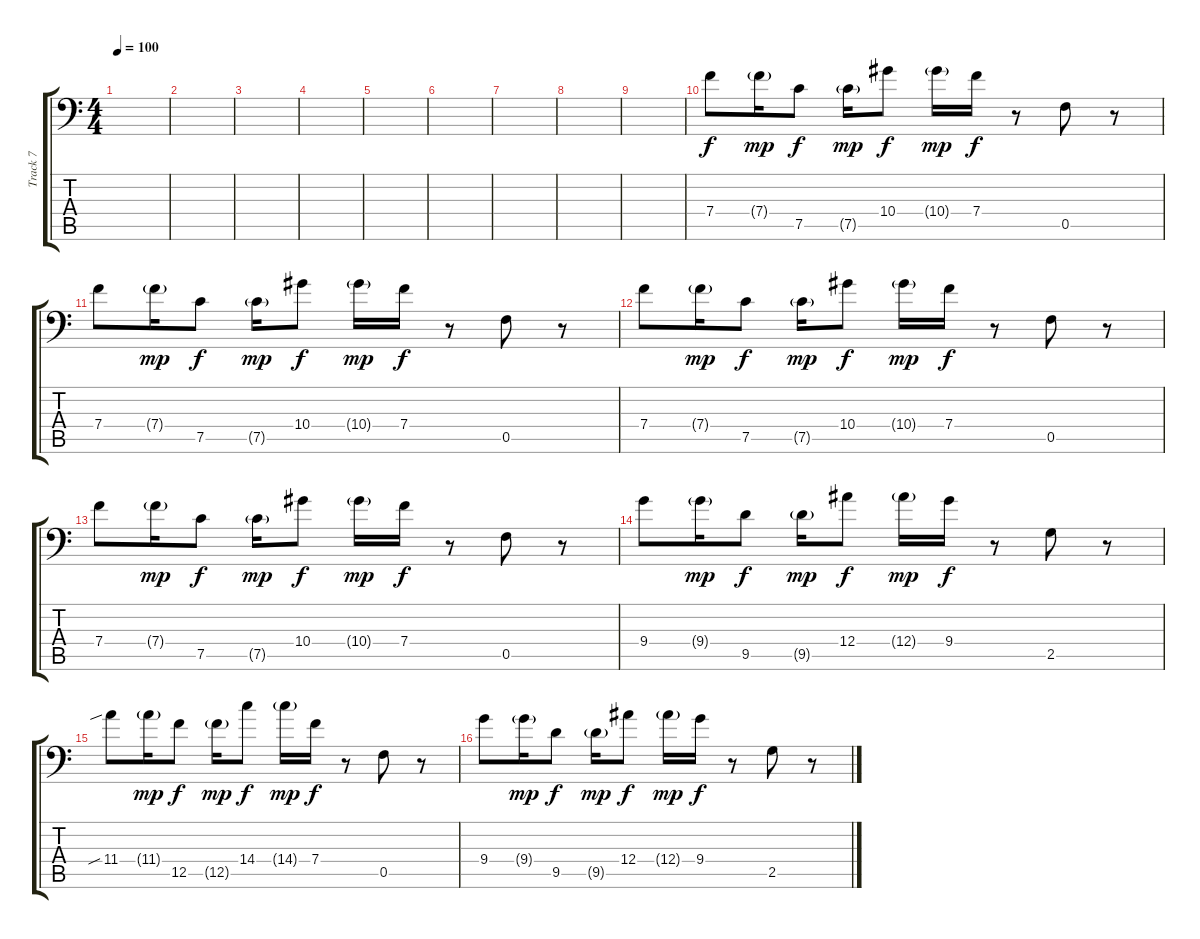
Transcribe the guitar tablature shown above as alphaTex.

\track ("Track 7" "Track 7") {instrument electricguitarclean}
\staff {score tabs}
\tuning (C4 G3 Eb3 Bb2 F2 Bb1) {hide}
\ts (4 4)
\tempo 100
\clef f4
\ks c
|
|
|
|
|
|
|
|
|
7.4.8 7.4{g}.16{dy mp} 7.5.8{dy f} 7.5{g}.16{dy mp} 10.4.8{dy f} 10.4{g}.16{dy mp} 7.4.16{dy f} r.8 0.5.8 r.8 |
7.4.8 7.4{g}.16{dy mp} 7.5.8{dy f} 7.5{g}.16{dy mp} 10.4.8{dy f} 10.4{g}.16{dy mp} 7.4.16{dy f} r.8 0.5.8 r.8 |
7.4.8 7.4{g}.16{dy mp} 7.5.8{dy f} 7.5{g}.16{dy mp} 10.4.8{dy f} 10.4{g}.16{dy mp} 7.4.16{dy f} r.8 0.5.8 r.8 |
7.4.8 7.4{g}.16{dy mp} 7.5.8{dy f} 7.5{g}.16{dy mp} 10.4.8{dy f} 10.4{g}.16{dy mp} 7.4.16{dy f} r.8 0.5.8 r.8 |
9.4.8 9.4{g}.16{dy mp} 9.5.8{dy f} 9.5{g}.16{dy mp} 12.4.8{dy f} 12.4{g}.16{dy mp} 9.4.16{dy f} r.8 2.5.8 r.8 |
11.4{sib}.8 11.4{g}.16{dy mp} 12.5.8{dy f} 12.5{g}.16{dy mp} 14.4.8{dy f} 14.4{g}.16{dy mp} 7.4.16{dy f} r.8 0.5.8 r.8 |
9.4.8 9.4{g}.16{dy mp} 9.5.8{dy f} 9.5{g}.16{dy mp} 12.4.8{dy f} 12.4{g}.16{dy mp} 9.4.16{dy f} r.8 2.5.8 r.8
